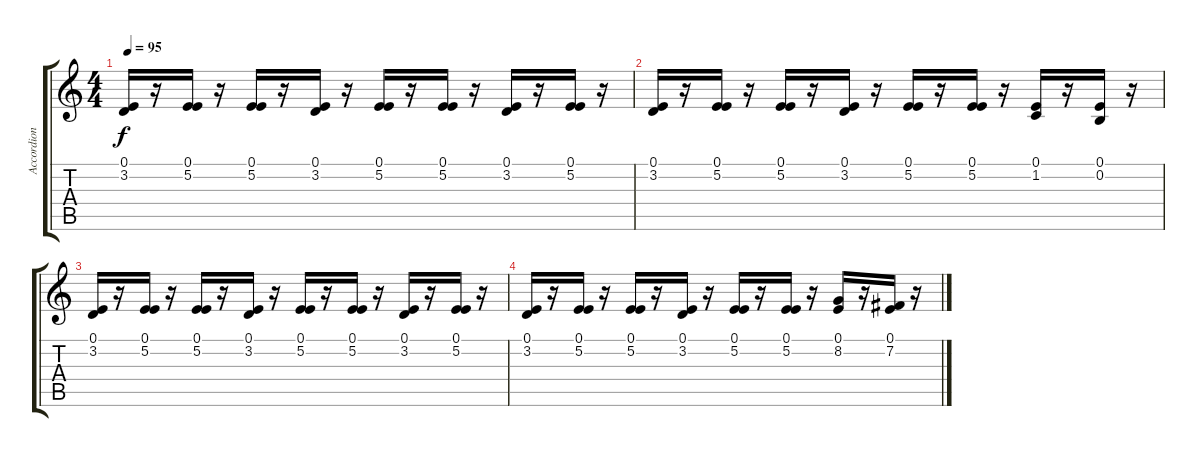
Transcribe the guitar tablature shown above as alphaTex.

\track ("Accordion" "Accordion") {instrument accordion}
\staff {score tabs}
\tuning (E4 B3 G3 D3 A2 E2) {hide}
\ts (4 4)
\tempo 95
\clef g2
\ks c
(0.1 3.2).16{dy f volume 4} r.16 (0.1 5.2).16 r.16 (0.1 5.2).16 r.16 (0.1 3.2).16 r.16 (0.1 5.2).16 r.16 (0.1 5.2).16 r.16 (0.1 3.2).16 r.16 (0.1 5.2).16 r.16 |
(0.1 3.2).16 r.16 (0.1 5.2).16 r.16 (0.1 5.2).16 r.16 (0.1 3.2).16 r.16 (0.1 5.2).16 r.16 (0.1 5.2).16 r.16 (0.1 1.2).16 r.16 (0.1 0.2).16 r.16 |
(0.1 3.2).16{volume 0} r.16 (0.1 5.2).16 r.16 (0.1 5.2).16 r.16 (0.1 3.2).16 r.16 (0.1 5.2).16 r.16 (0.1 5.2).16 r.16 (0.1 3.2).16 r.16 (0.1 5.2).16 r.16 |
(0.1 3.2).16 r.16 (0.1 5.2).16 r.16 (0.1 5.2).16 r.16 (0.1 3.2).16 r.16 (0.1 5.2).16 r.16 (0.1 5.2).16 r.16 (0.1 8.2).16 r.16 (0.1 7.2).16 r.16
